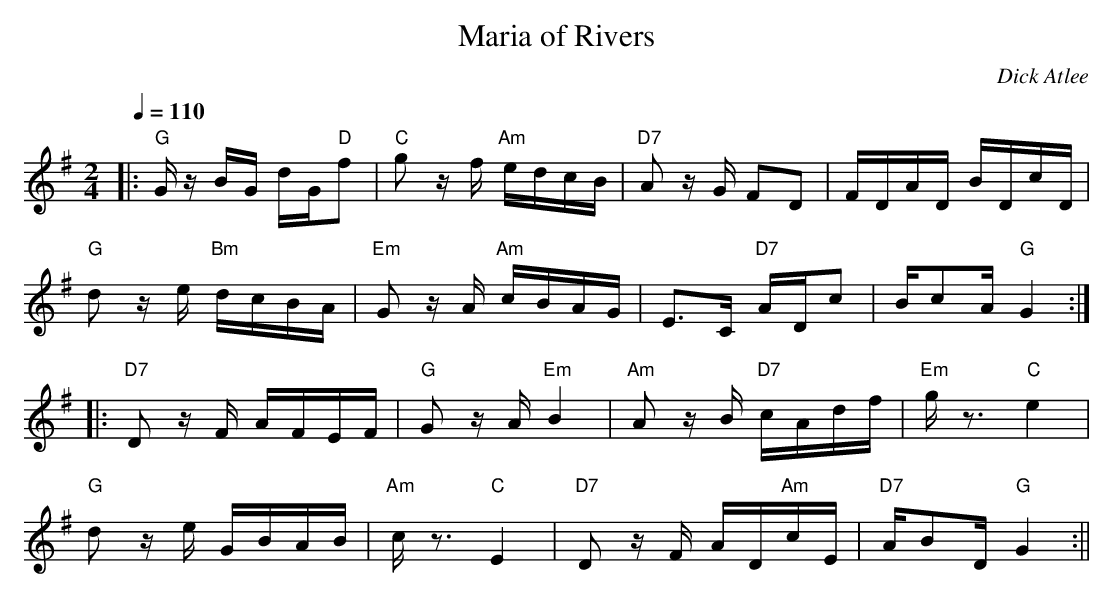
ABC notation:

X:1
T:Maria of Rivers
M:2/4
L:1/16
Q:1/4=110
C:Dick Atlee
K:G
|: "G" G z BG dG"D"f2 | "C" g2 z f "Am" edcB |
"D7" A2 z G F2D2 | FDAD BDcD | !
"G" d2 z e "Bm" dcBA | "Em" G2 z A "Am" cBAG |
E3C "D7" ADc2 | Bc2A "G" G4 :| !
|: "D7" D2 z F AFEF | "G" G2 z A "Em" B4 |
"Am" A2 z B "D7" cAdf | "Em" g z3 "C" e4 | !
"G" d2 z e GBAB | "Am" c z3 "C" E4 |
"D7" D2 z F AD"Am"cE | "D7" AB2D "G" G4 :||
